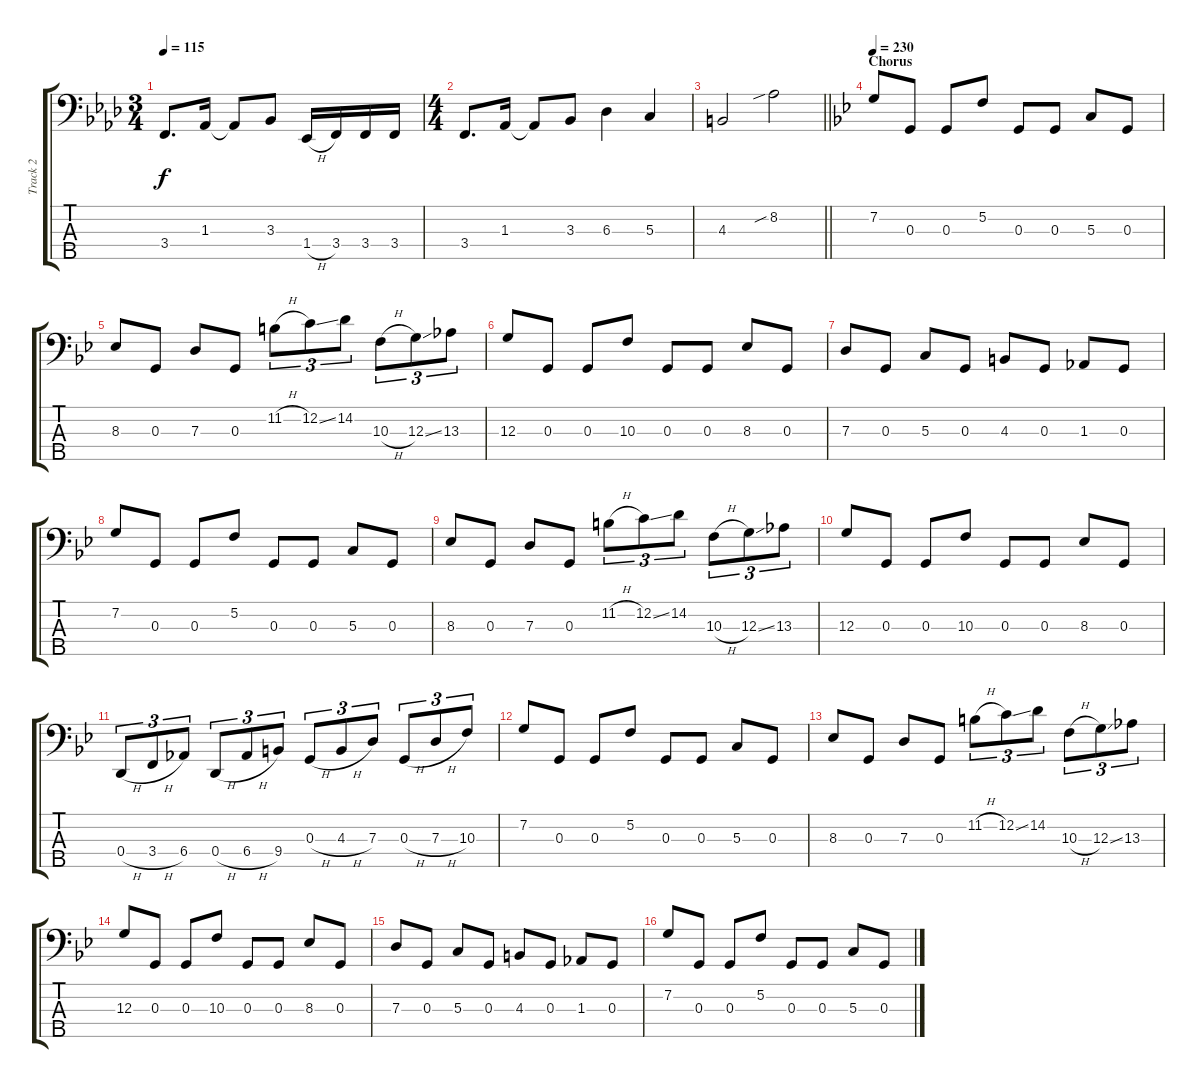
\track ("Track 2" "Track 2") {instrument electricbassfinger}
\staff {score tabs}
\tuning (F2 C2 G1 D1 A0) {hide}
\ts (3 4)
\tempo 115
\clef f4
\ks fminor
3.4.8{d dy f} 1.3.16 1.3{t}.8 3.3.8 1.4{h}.16 3.4.16 3.4.16 3.4.16 |
\ts (4 4)
3.4.8{d} 1.3.16 1.3{t}.8 3.3.8 6.3.4 5.3.4 |
\barLineRight lightlight
4.3.2 8.2{sib}.2 |
\section ("" "Chorus")
\tempo 230
\ks gminor
7.2.8 0.3.8 0.3.8 5.2.8 0.3.8 0.3.8 5.3.8 0.3.8 |
8.3.8 0.3.8 7.3.8 0.3.8 11.2{h}.8{tu (3 2)} 12.2{ss}.8{tu (3 2)} 14.2.8{tu (3 2)} 10.3{h}.8{tu (3 2)} 12.3{ss}.8{tu (3 2)} 13.3.8{tu (3 2)} |
12.3.8 0.3.8 0.3.8 10.3.8 0.3.8 0.3.8 8.3.8 0.3.8 |
7.3.8 0.3.8 5.3.8 0.3.8 4.3.8 0.3.8 1.3.8 0.3.8 |
7.2.8 0.3.8 0.3.8 5.2.8 0.3.8 0.3.8 5.3.8 0.3.8 |
8.3.8 0.3.8 7.3.8 0.3.8 11.2{h}.8{tu (3 2)} 12.2{ss}.8{tu (3 2)} 14.2.8{tu (3 2)} 10.3{h}.8{tu (3 2)} 12.3{ss}.8{tu (3 2)} 13.3.8{tu (3 2)} |
12.3.8 0.3.8 0.3.8 10.3.8 0.3.8 0.3.8 8.3.8 0.3.8 |
0.4{h}.8{tu (3 2)} 3.4{h}.8{tu (3 2)} 6.4.8{tu (3 2)} 0.4{h}.8{tu (3 2)} 6.4{h}.8{tu (3 2)} 9.4.8{tu (3 2)} 0.3{h}.8{tu (3 2)} 4.3{h}.8{tu (3 2)} 7.3.8{tu (3 2)} 0.3{h}.8{tu (3 2)} 7.3{h}.8{tu (3 2)} 10.3.8{tu (3 2)} |
7.2.8 0.3.8 0.3.8 5.2.8 0.3.8 0.3.8 5.3.8 0.3.8 |
8.3.8 0.3.8 7.3.8 0.3.8 11.2{h}.8{tu (3 2)} 12.2{ss}.8{tu (3 2)} 14.2.8{tu (3 2)} 10.3{h}.8{tu (3 2)} 12.3{ss}.8{tu (3 2)} 13.3.8{tu (3 2)} |
12.3.8 0.3.8 0.3.8 10.3.8 0.3.8 0.3.8 8.3.8 0.3.8 |
7.3.8 0.3.8 5.3.8 0.3.8 4.3.8 0.3.8 1.3.8 0.3.8 |
7.2.8 0.3.8 0.3.8 5.2.8 0.3.8 0.3.8 5.3.8 0.3.8
